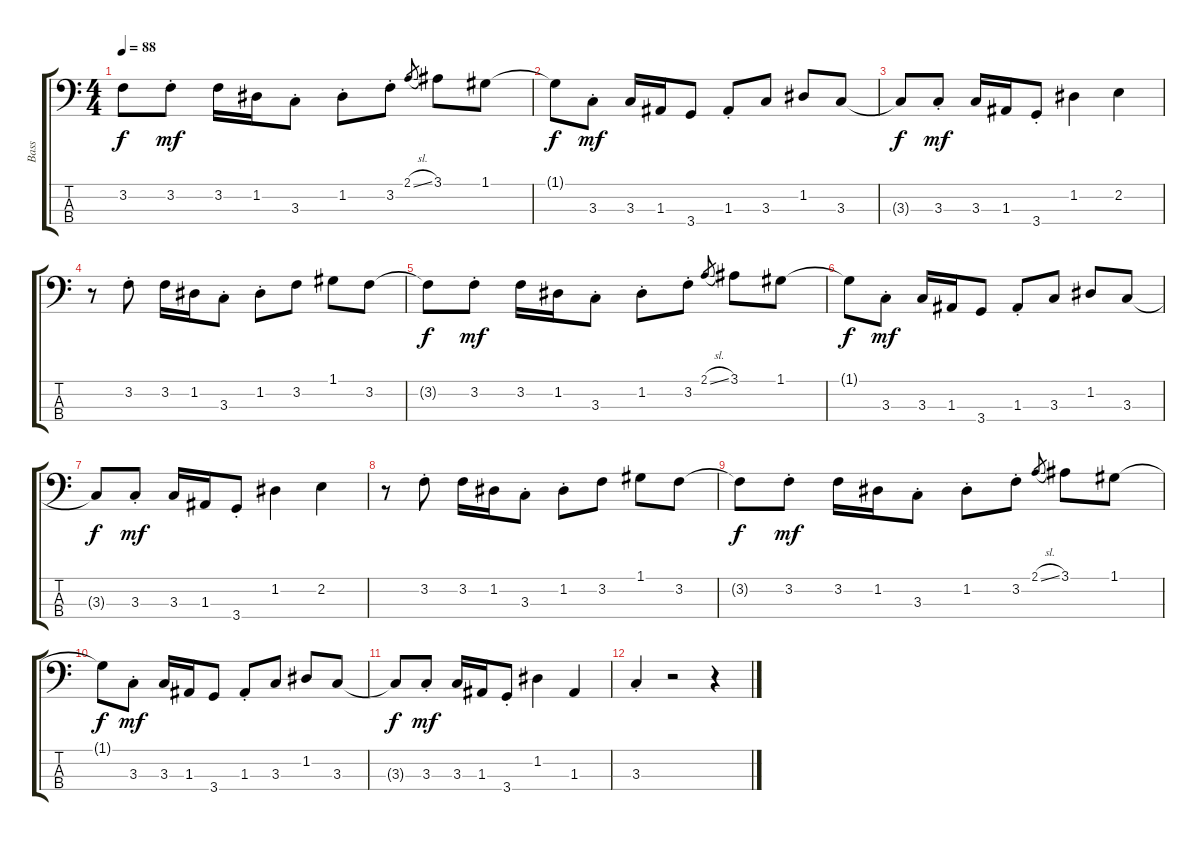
\track ("Bass" "Bass") {instrument electricbasspick}
\staff {score tabs}
\tuning (G2 D2 A1 E1) {hide}
\ts (4 4)
\tempo 88
\clef f4
\ks c
3.2{t}.8{dy f} 3.2{st}.8{dy mf} 3.2.16 1.2.16 3.3{st}.8 1.2{st}.8 3.2{st}.8 2.1{sl}.8{gr} 3.1.8 1.1.8 |
1.1{t}.8{dy f} 3.3{st}.8{dy mf} 3.3.16 1.3.16 3.4.8 1.3{st}.8 3.3.8 1.2.8 3.3.8 |
3.3{t}.8{dy f} 3.3{st}.8{dy mf} 3.3.16 1.3.16 3.4{st}.8 1.2.4 2.2.4 |
r.8 3.2{st}.8 3.2.16 1.2.16 3.3{st}.8 1.2{st}.8 3.2.8 1.1.8 3.2.8 |
3.2{t}.8{dy f} 3.2{st}.8{dy mf} 3.2.16 1.2.16 3.3{st}.8 1.2{st}.8 3.2{st}.8 2.1{sl}.8{gr} 3.1.8 1.1.8 |
1.1{t}.8{dy f} 3.3{st}.8{dy mf} 3.3.16 1.3.16 3.4.8 1.3{st}.8 3.3.8 1.2.8 3.3.8 |
3.3{t}.8{dy f} 3.3{st}.8{dy mf} 3.3.16 1.3.16 3.4{st}.8 1.2.4 2.2.4 |
r.8 3.2{st}.8 3.2.16 1.2.16 3.3{st}.8 1.2{st}.8 3.2.8 1.1.8 3.2.8 |
3.2{t}.8{dy f} 3.2{st}.8{dy mf} 3.2.16 1.2.16 3.3{st}.8 1.2{st}.8 3.2{st}.8 2.1{sl}.8{gr} 3.1.8 1.1.8 |
1.1{t}.8{dy f} 3.3{st}.8{dy mf} 3.3.16 1.3.16 3.4.8 1.3{st}.8 3.3.8 1.2.8 3.3.8 |
3.3{t}.8{dy f} 3.3{st}.8{dy mf} 3.3.16 1.3.16 3.4{st}.8 1.2.4 1.3.4 |
3.3{st}.4 r.2 r.4
